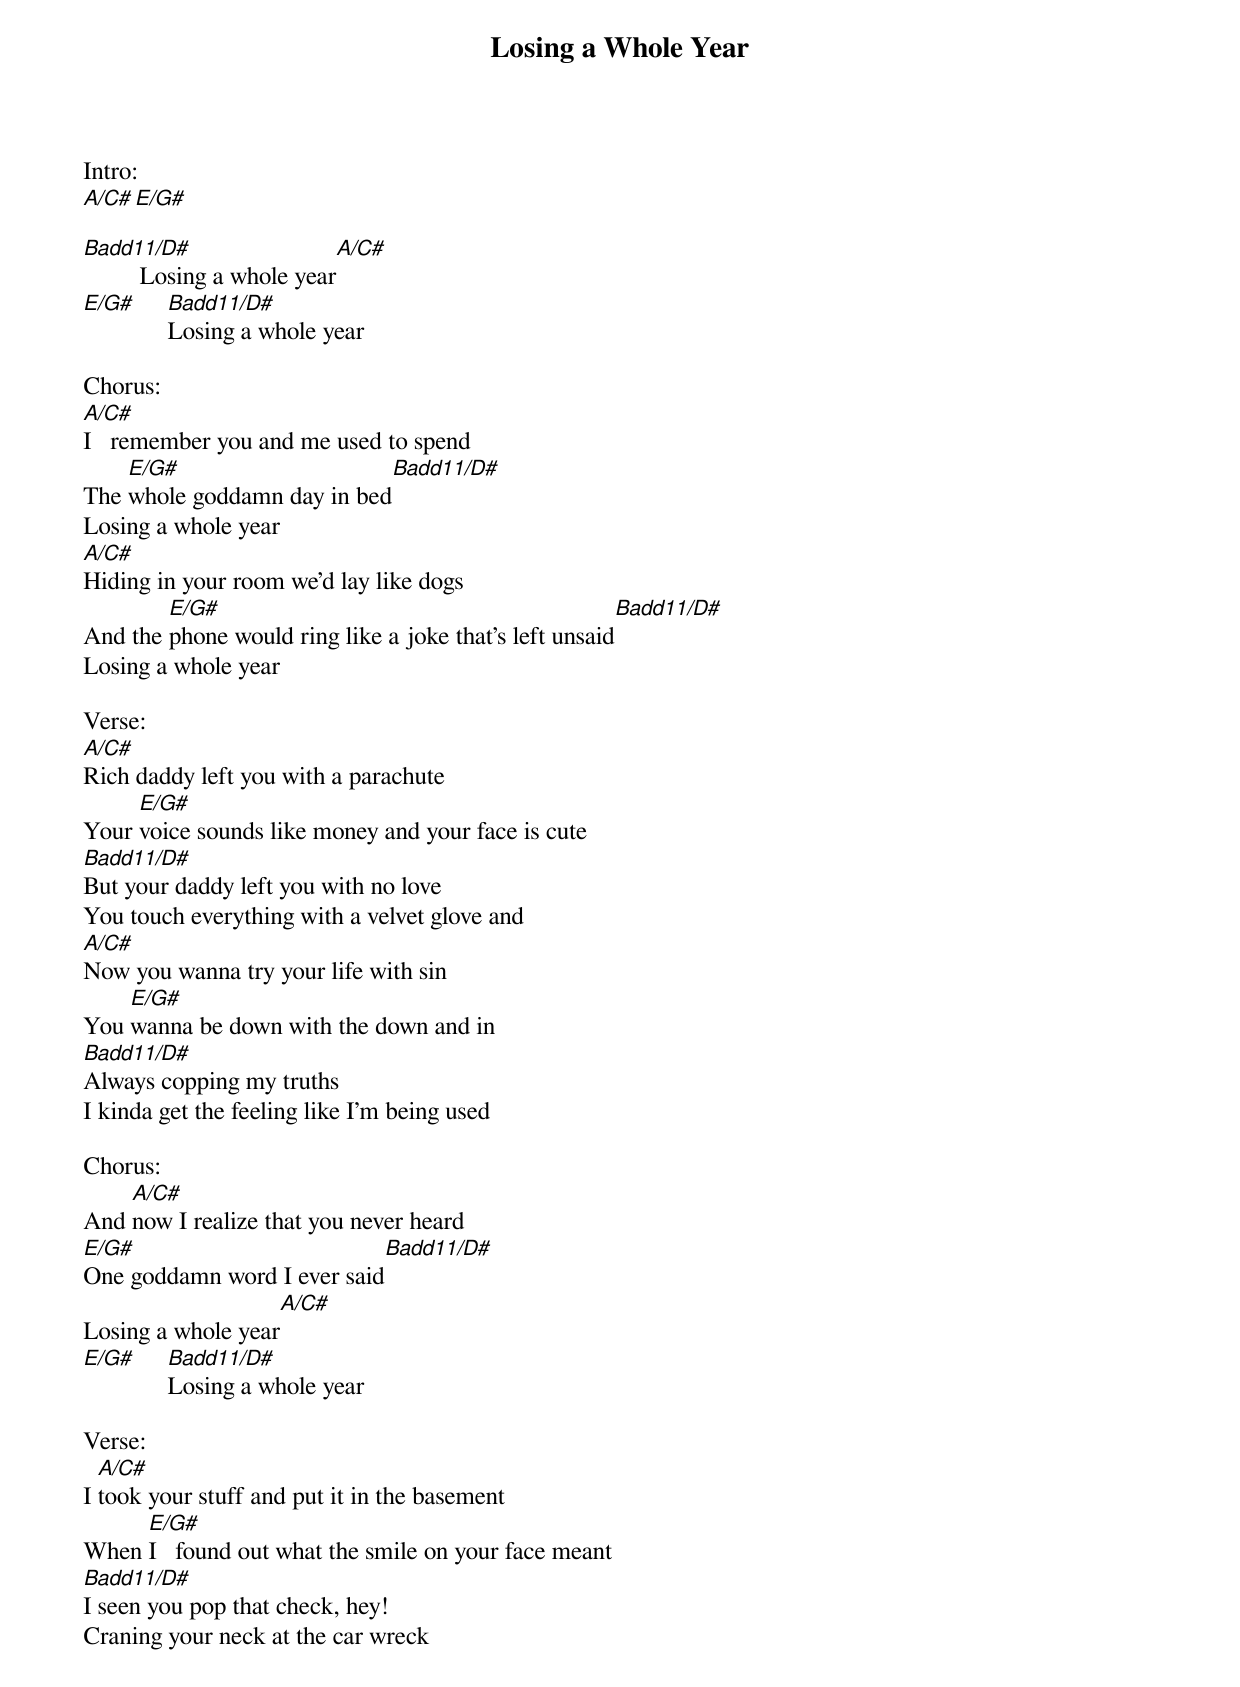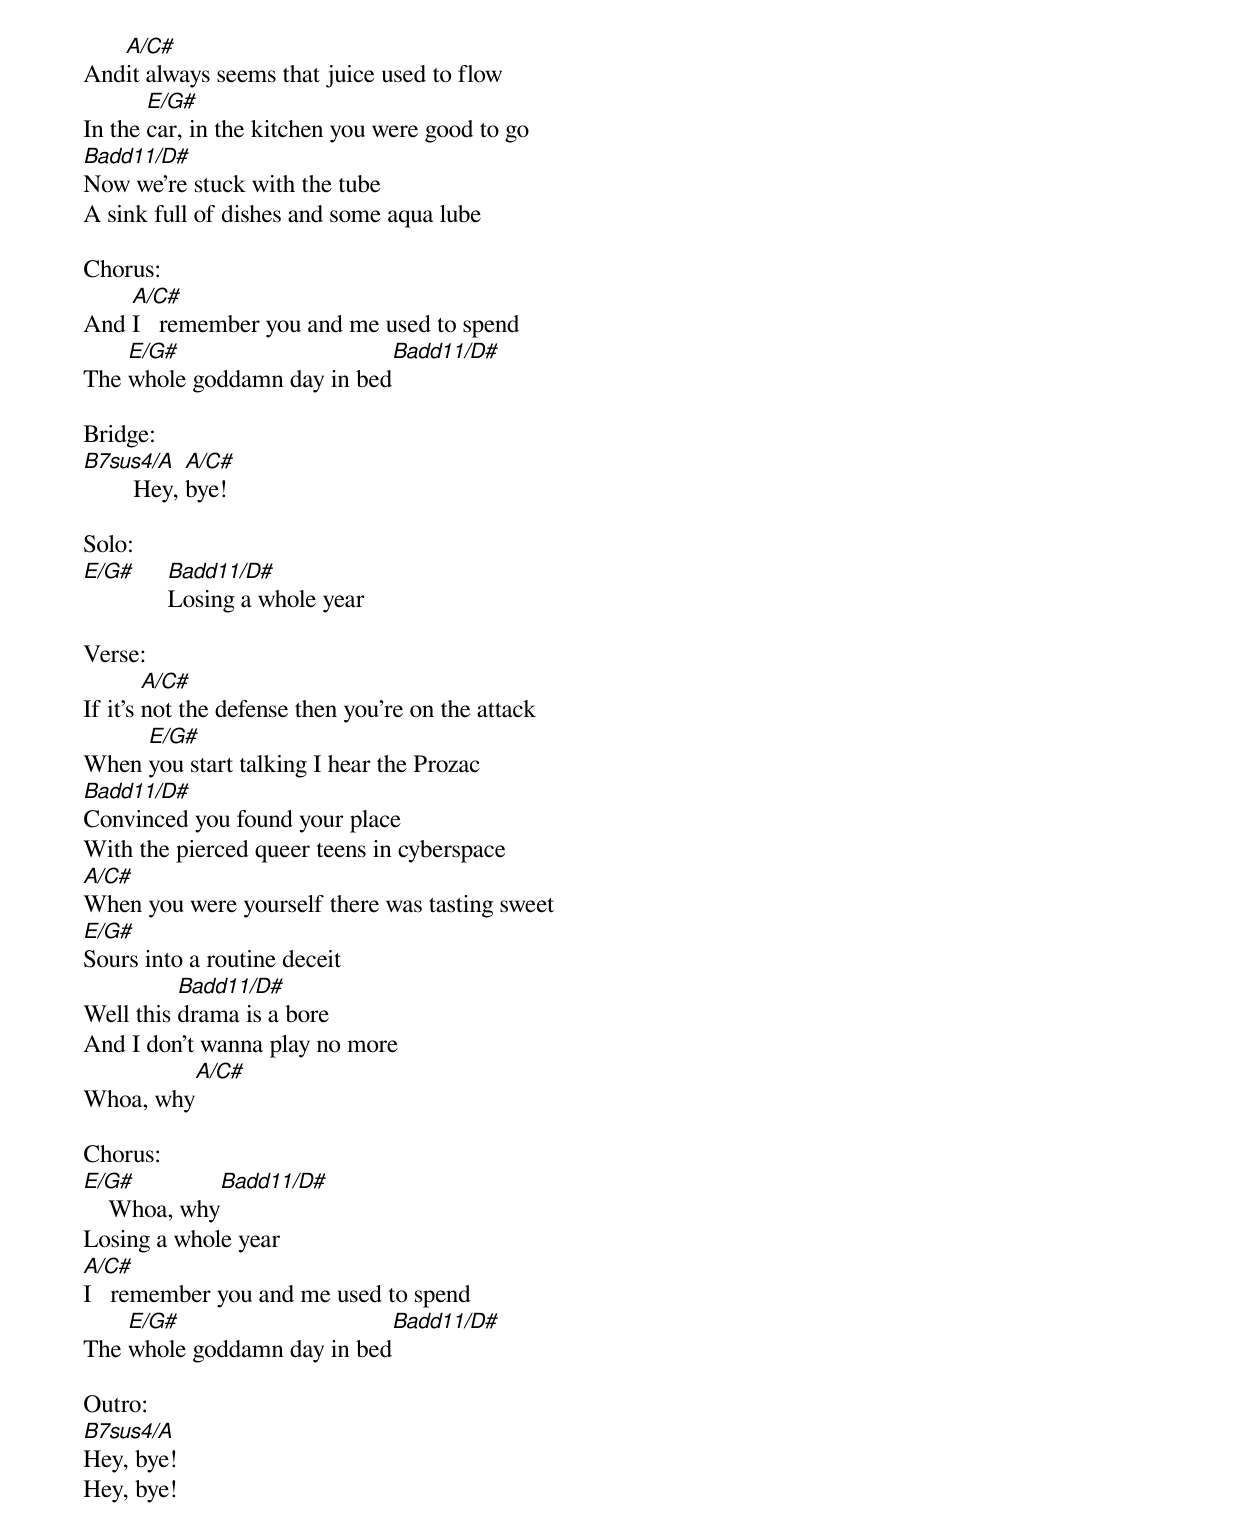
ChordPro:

{title:Losing a Whole Year}
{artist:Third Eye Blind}
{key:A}
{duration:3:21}
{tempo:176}
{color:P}

Intro:
[A/C#][E/G#]

[Badd11/D#]         Losing a whole year[A/C#]
[E/G#]     [Badd11/D#]Losing a whole year

Chorus:
[A/C#]I   remember you and me used to spend
The [E/G#]whole goddamn day in bed[Badd11/D#]
Losing a whole year
[A/C#]Hiding in your room we'd lay like dogs
And the [E/G#]phone would ring like a joke that's left unsaid[Badd11/D#]
Losing a whole year

Verse:
[A/C#]Rich daddy left you with a parachute
Your [E/G#]voice sounds like money and your face is cute
[Badd11/D#]But your daddy left you with no love
You touch everything with a velvet glove and
[A/C#]Now you wanna try your life with sin
You [E/G#]wanna be down with the down and in
[Badd11/D#]Always copping my truths
I kinda get the feeling like I'm being used

Chorus:
And [A/C#]now I realize that you never heard
[E/G#]One goddamn word I ever said[Badd11/D#]
Losing a whole year[A/C#]
[E/G#]     [Badd11/D#]Losing a whole year

Verse:
I [A/C#]took your stuff and put it in the basement
When [E/G#]I   found out what the smile on your face meant
[Badd11/D#]I seen you pop that check, hey!
Craning your neck at the car wreck
And[A/C#]it always seems that juice used to flow
In the [E/G#]car, in the kitchen you were good to go
[Badd11/D#]Now we're stuck with the tube
A sink full of dishes and some aqua lube

Chorus:
And [A/C#]I   remember you and me used to spend
The [E/G#]whole goddamn day in bed[Badd11/D#]

Bridge:
[B7sus4/A]        Hey, [A/C#]bye!

Solo:
[E/G#]     [Badd11/D#]Losing a whole year

Verse:
If it's [A/C#]not the defense then you're on the attack
When [E/G#]you start talking I hear the Prozac
[Badd11/D#]Convinced you found your place
With the pierced queer teens in cyberspace
[A/C#]When you were yourself there was tasting sweet
[E/G#]Sours into a routine deceit
Well this [Badd11/D#]drama is a bore
And I don't wanna play no more
Whoa, why[A/C#]

Chorus:
[E/G#]    Whoa, why[Badd11/D#]
Losing a whole year
[A/C#]I   remember you and me used to spend
The [E/G#]whole goddamn day in bed[Badd11/D#]

Outro:
[B7sus4/A]Hey, bye!
Hey, bye!
